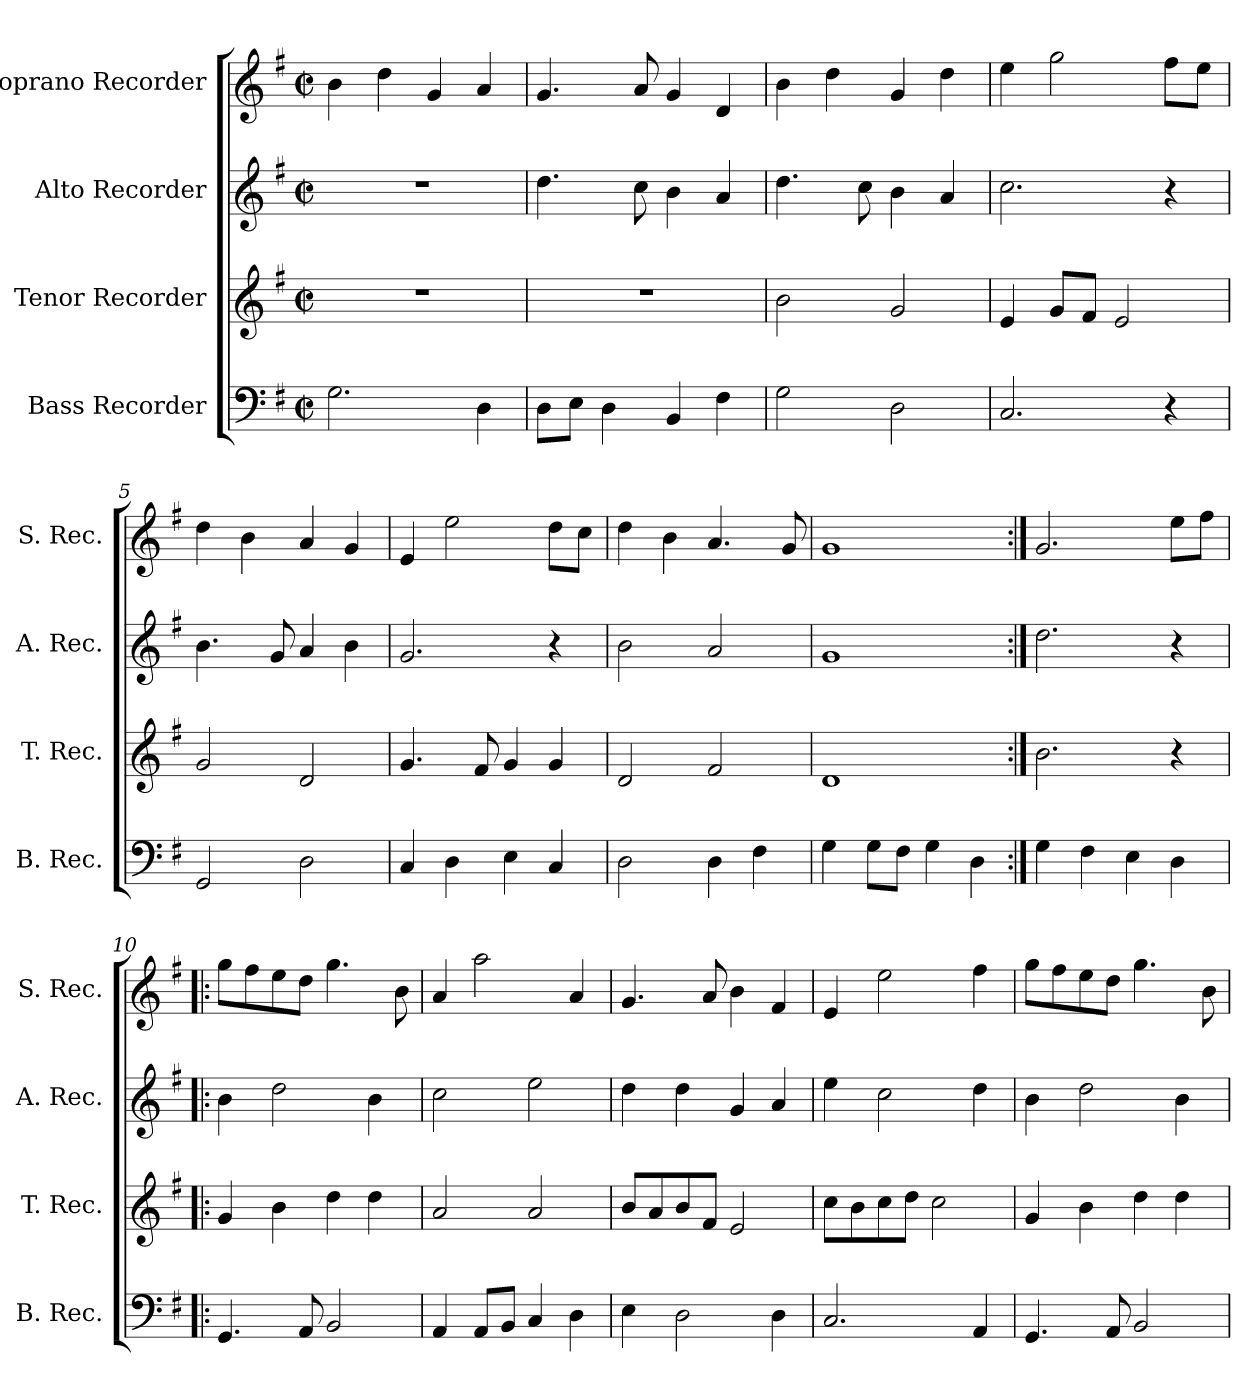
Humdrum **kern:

**kern	**kern	**kern	**kern
*part4	*part3	*part2	*part1
*staff4	*staff3	*staff2	*staff1
*I"Bass Recorder	*I"Tenor Recorder	*I"Alto Recorder	*I"Soprano Recorder
*I'B. Rec.	*I'T. Rec.	*I'A. Rec.	*I'S. Rec.
*clefF4	*clefG2	*clefG2	*clefG2
*ITrd-7c-12	*	*	*ITrd-7c-12
*k[f#]	*k[f#]	*k[f#]	*k[f#]
*G:	*G:	*G:	*G:
*M2/2	*M2/2	*M2/2	*M2/2
*met(c|)	*met(c|)	*met(c|)	*met(c|)
=1	=1	=1	=1
2.g\	1r	1r	4bb\
.	.	.	4ddd\
.	.	.	4gg/
4d\	.	.	4aa/
=2	=2	=2	=2
8d\L	1r	4.dd\	4.gg/
8e\J	.	.	.
4d\	.	.	.
.	.	8cc\	8aa/
4B/	.	4b\	4gg/
4f#\	.	4a/	4dd/
=3	=3	=3	=3
2g\	2b\	4.dd\	4bb\
.	.	.	4ddd\
.	.	8cc\	.
2d\	2g/	4b\	4gg/
.	.	4a/	4ddd\
=4	=4	=4	=4
2.c/	4e/	2.cc\	4eee\
.	8g/L	.	2ggg\
.	8f#/J	.	.
.	2e/	.	.
4r	.	4r	8fff#\L
.	.	.	8eee\J
=5	=5	=5	=5
2G/	2g/	4.b\	4ddd\
.	.	.	4bb\
.	.	8g/	.
2d\	2d/	4a/	4aa/
.	.	4b\	4gg/
!!LO:LB:g=z
=6	=6	=6	=6
4c/	4.g/	2.g/	4ee/
4d\	.	.	2eee\
.	8f#/	.	.
4e\	4g/	.	.
4c/	4g/	4r	8ddd\L
.	.	.	8ccc\J
=7	=7	=7	=7
2d\	2d/	2b\	4ddd\
.	.	.	4bb\
4d\	2f#/	2a/	4.aa/
4f#\	.	.	.
.	.	.	8gg/
=8	=8	=8	=8
4g\	1d	1g	1gg
8g\L	.	.	.
8f#\J	.	.	.
4g\	.	.	.
4d\	.	.	.
=9:|!	=9:|!	=9:|!	=9:|!
4g\	2.b\	2.dd\	2.gg/
4f#\	.	.	.
4e\	.	.	.
4d\	4r	4r	8eee\L
.	.	.	8fff#\J
=10!|:	=10!|:	=10!|:	=10!|:
4.G/	4g/	4b\	8ggg\L
.	.	.	8fff#\
.	4b\	2dd\	8eee\
8A/	.	.	8ddd\J
2B/	4dd\	.	4.ggg\
.	4dd\	4b\	.
.	.	.	8bb\
!!LO:PB:g=z
=11	=11	=11	=11
4A/	2a/	2cc\	4aa/
8A/L	.	.	2aaa\
8B/J	.	.	.
4c/	2a/	2ee\	.
4d\	.	.	4aa/
=12	=12	=12	=12
4e\	8b/L	4dd\	4.gg/
.	8a/	.	.
2d\	8b/	4dd\	.
.	8f#/J	.	8aa/
.	2e/	4g/	4bb\
4d\	.	4a/	4ff#/
=13	=13	=13	=13
2.c/	8cc\L	4ee\	4ee/
.	8b\	.	.
.	8cc\	2cc\	2eee\
.	8dd\J	.	.
.	2cc\	.	.
4A/	.	4dd\	4fff#\
=14	=14	=14	=14
4.G/	4g/	4b\	8ggg\L
.	.	.	8fff#\
.	4b\	2dd\	8eee\
8A/	.	.	8ddd\J
2B/	4dd\	.	4.ggg\
.	4dd\	4b\	.
.	.	.	8bb\
=	=	=	=
*-	*-	*-	*-
